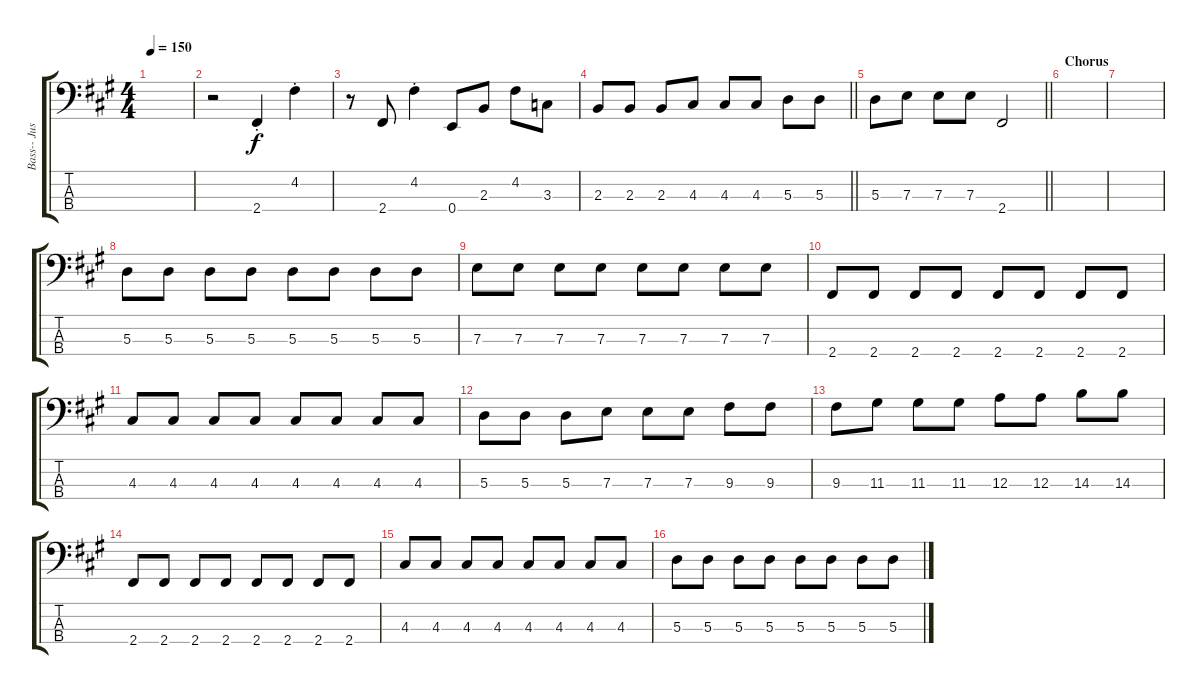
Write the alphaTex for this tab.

\track ("Bass-- Justin San Souci" "Bass-- Jus") {instrument electricbassfinger}
\staff {score tabs}
\tuning (G2 D2 A1 E1) {hide}
\ts (4 4)
\tempo 150
\clef f4
\ks a
|
r.2 2.4{st}.4 4.2{st}.4 |
r.8 2.4.8 4.2{st}.4 0.4.8 2.3.8 4.2.8 3.3.8 |
\barLineRight lightlight
2.3.8 2.3.8 2.3.8 4.3.8 4.3.8 4.3.8 5.3.8 5.3.8 |
\barLineRight lightlight
5.3.8 7.3.8 7.3.8 7.3.8 2.4.2 |
\section ("" "Chorus")
|
|
5.3.8 5.3.8 5.3.8 5.3.8 5.3.8 5.3.8 5.3.8 5.3.8 |
7.3.8 7.3.8 7.3.8 7.3.8 7.3.8 7.3.8 7.3.8 7.3.8 |
2.4.8 2.4.8 2.4.8 2.4.8 2.4.8 2.4.8 2.4.8 2.4.8 |
4.3.8 4.3.8 4.3.8 4.3.8 4.3.8 4.3.8 4.3.8 4.3.8 |
5.3.8 5.3.8 5.3.8 7.3.8 7.3.8 7.3.8 9.3.8 9.3.8 |
9.3.8 11.3.8 11.3.8 11.3.8 12.3.8 12.3.8 14.3.8 14.3.8 |
2.4.8 2.4.8 2.4.8 2.4.8 2.4.8 2.4.8 2.4.8 2.4.8 |
4.3.8 4.3.8 4.3.8 4.3.8 4.3.8 4.3.8 4.3.8 4.3.8 |
5.3.8 5.3.8 5.3.8 5.3.8 5.3.8 5.3.8 5.3.8 5.3.8
